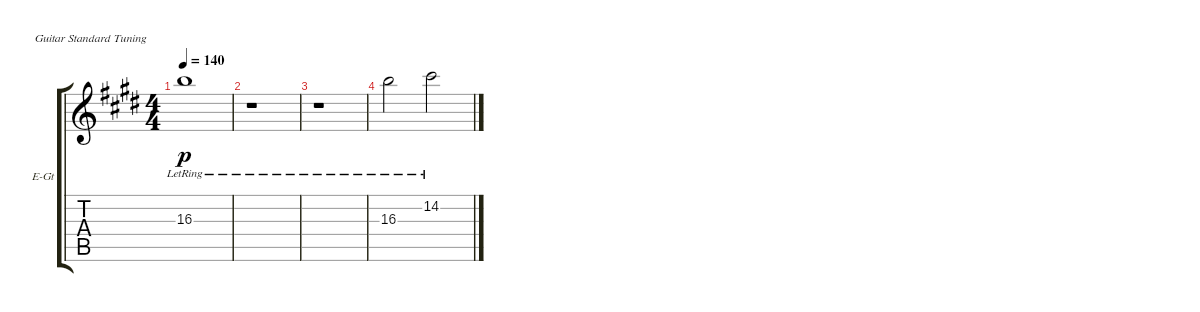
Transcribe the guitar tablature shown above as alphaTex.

\defaultSystemsLayout 4
\bracketExtendMode groupsimilarinstruments
\firstSystemTrackNameOrientation horizontal
\otherSystemsTrackNameOrientation horizontal
\track ("Electric Guitar" "E-Gt") {instrument electricguitarclean}
\staff {score tabs}
\tuning (E4 B3 G3 D3 A2 E2)
\ts (4 4)
\tempo 140
\clef g2
\scale
0.333333
\ks e
16.3{lr}.1{dy p} |
\scale
0.333333 r.1 |
\scale
0.333333 r.1 |
\scale
0.333333 16.3{lr}.2 14.2{lr}.2 |
\scale
0.333333 |
\scale
0.333333 |
\scale
0.333333 |
\scale
0.333333 |
\scale
0.333333 |
\scale
0.333333 |
\scale
0.333333 |
\scale
0.333333 |
\scale
0.333333 |
\scale
0.333333 |
\scale
0.333333 |
\scale
0.333333
